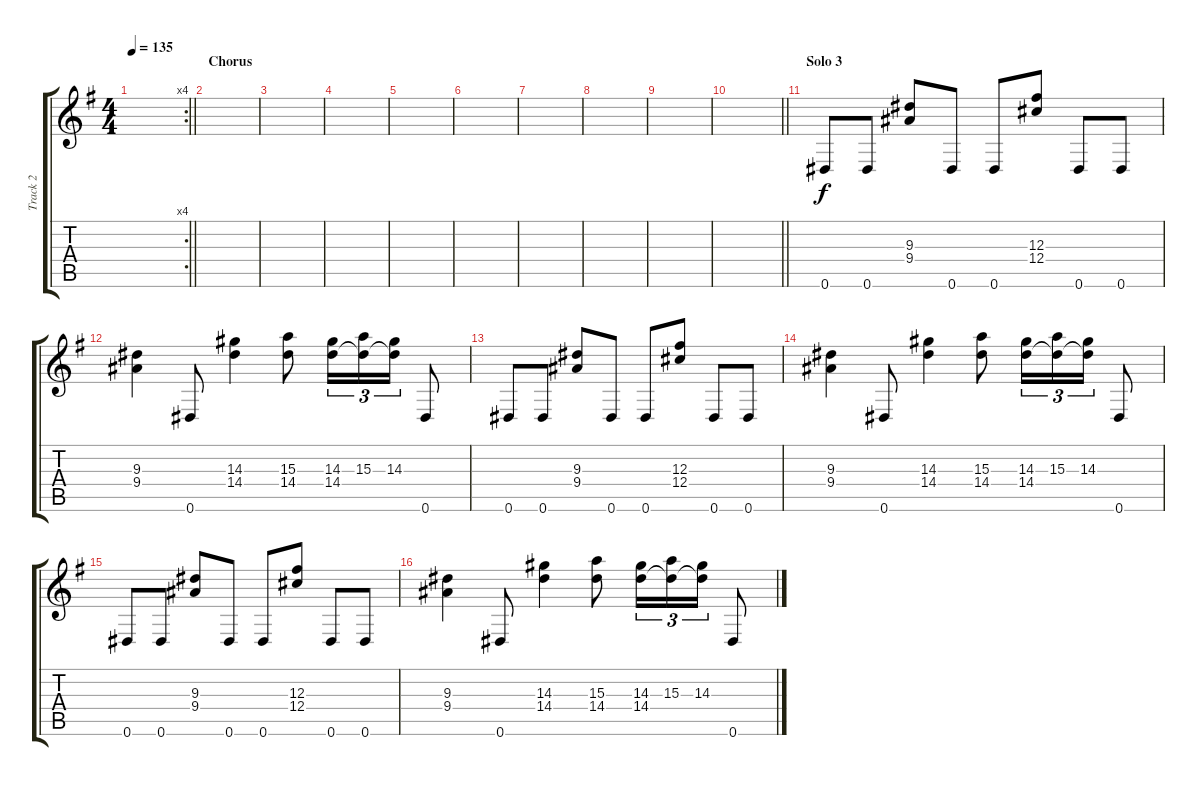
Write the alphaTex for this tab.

\track ("Track 2" "Track 2") {instrument distortionguitar}
\staff {score tabs}
\tuning (Eb4 Bb3 Gb3 Db3 Ab2 Eb2) {hide}
\rc 4
\ts (4 4)
\tempo 135
\clef g2
\barLineRight lightlight
\ks eminor
|
\section ("" "Chorus")
|
|
|
|
|
|
|
|
\barLineRight lightlight
|
\section ("" "Solo 3")
0.6.8 0.6.8 (9.3 9.4).8 0.6.8 0.6.8 (12.3 12.4).8 0.6.8 0.6.8 |
(9.3 9.4).4 0.6.8 (14.3 14.4).4 (15.3 14.4).8 (14.3 14.4).16{tu (3 2)} (15.3 14.4{t}).16{tu (3 2)} (14.3 14.4{t}).16{tu (3 2)} 0.6.8 |
0.6.8 0.6.8 (9.3 9.4).8 0.6.8 0.6.8 (12.3 12.4).8 0.6.8 0.6.8 |
(9.3 9.4).4 0.6.8 (14.3 14.4).4 (15.3 14.4).8 (14.3 14.4).16{tu (3 2)} (15.3 14.4{t}).16{tu (3 2)} (14.3 14.4{t}).16{tu (3 2)} 0.6.8 |
0.6.8 0.6.8 (9.3 9.4).8 0.6.8 0.6.8 (12.3 12.4).8 0.6.8 0.6.8 |
(9.3 9.4).4 0.6.8 (14.3 14.4).4 (15.3 14.4).8 (14.3 14.4).16{tu (3 2)} (15.3 14.4{t}).16{tu (3 2)} (14.3 14.4{t}).16{tu (3 2)} 0.6.8
